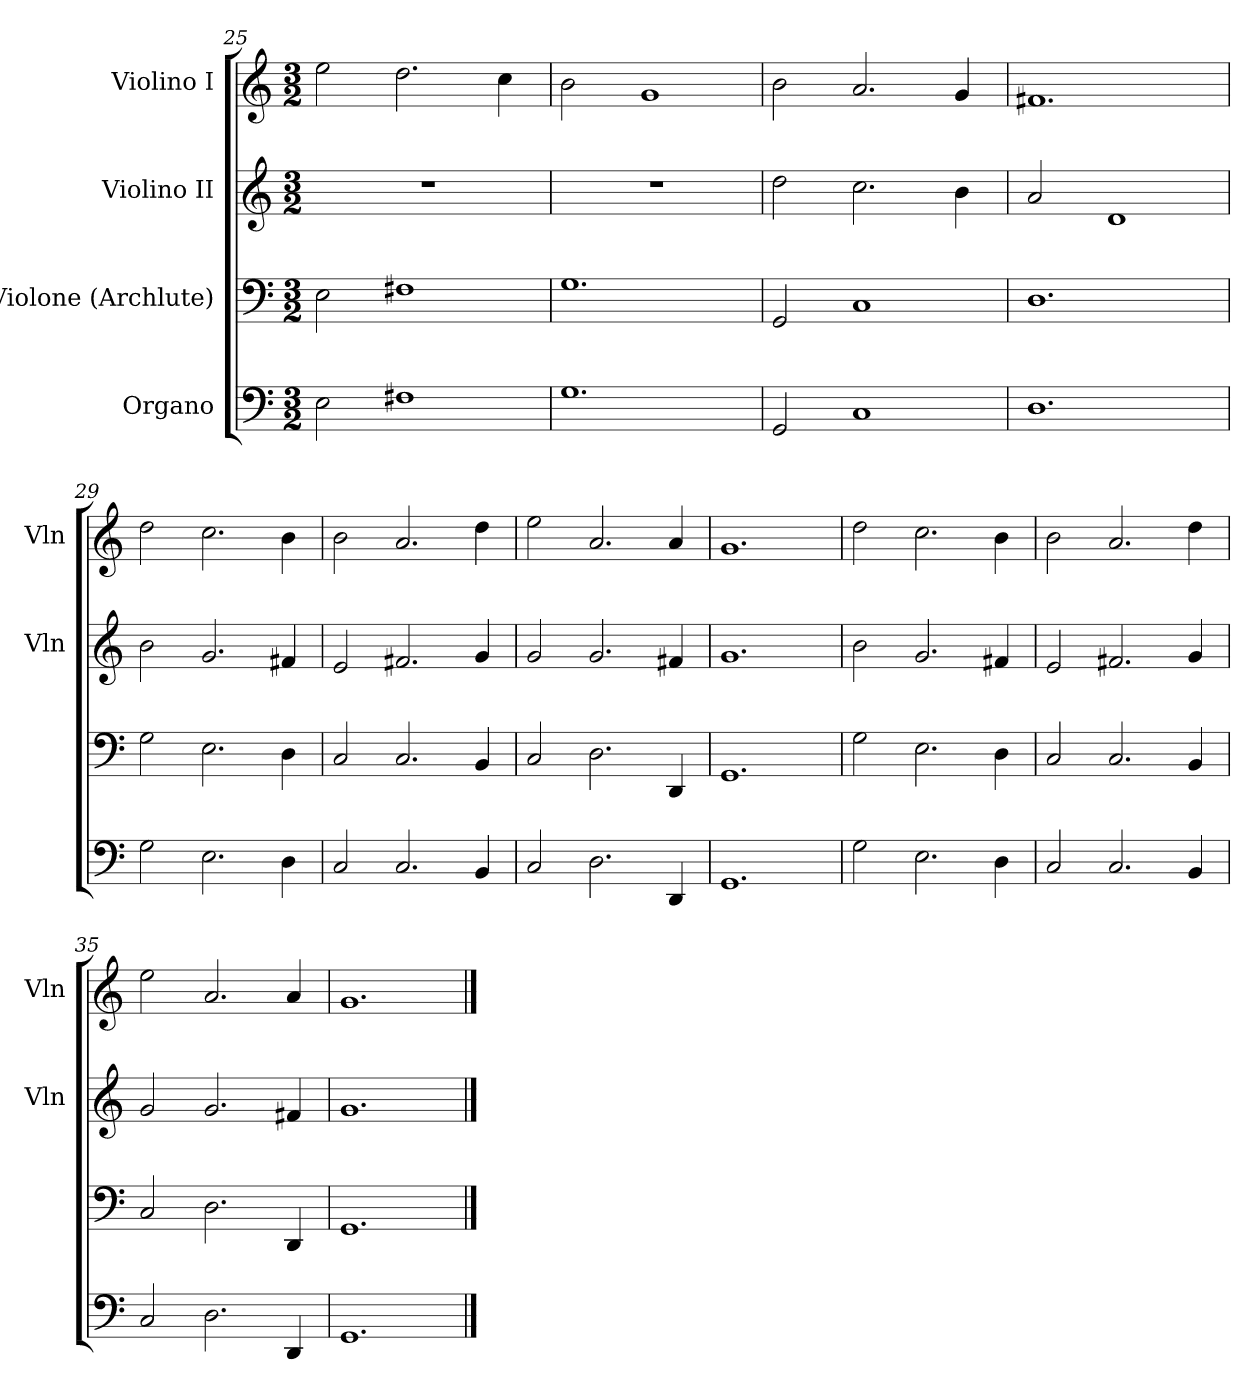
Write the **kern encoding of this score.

**kern	**kern	**kern	**kern
*part4	*part3	*part2	*part1
*staff4	*staff3	*staff2	*staff1
*I"Organo	*I"Violone (Archlute)	*I"Violino II	*I"Violino I
*	*	*I'Vln	*I'Vln
*clefF4	*clefF4	*clefG2	*clefG2
*k[]	*k[]	*k[]	*k[]
*M3/2	*M3/2	*M3/2	*M3/2
=25	=25	=25	=25
2E\	2E\	1.r	2ee\
1F#X\	1F#X\	.	2.dd\
.	.	.	4cc\
=26	=26	=26	=26
1.G\	1.G\	1.r	2b\
.	.	.	1g/
=27	=27	=27	=27
2GG/	2GG/	2dd\	2b\
1C/	1C/	2.cc\	2.a/
.	.	4b\	4g/
=28	=28	=28	=28
1.D\	1.D\	2a/	1.f#X/
.	.	1d/	.
=29	=29	=29	=29
2G\	2G\	2b\	2dd\
2.E\	2.E\	2.g/	2.cc\
4D\	4D\	4f#X/	4b\
=30	=30	=30	=30
2C/	2C/	2e/	2b\
2.C/	2.C/	2.f#X/	2.a/
4BB/	4BB/	4g/	4dd\
=31	=31	=31	=31
2C/	2C/	2g/	2ee\
2.D\	2.D\	2.g/	2.a/
4DD/	4DD/	4f#X/	4a/
=32	=32	=32	=32
1.GG/	1.GG/	1.g/	1.g/
=33	=33	=33	=33
2G\	2G\	2b\	2dd\
2.E\	2.E\	2.g/	2.cc\
4D\	4D\	4f#X/	4b\
=34	=34	=34	=34
2C/	2C/	2e/	2b\
2.C/	2.C/	2.f#X/	2.a/
4BB/	4BB/	4g/	4dd\
=35	=35	=35	=35
2C/	2C/	2g/	2ee\
2.D\	2.D\	2.g/	2.a/
4DD/	4DD/	4f#X/	4a/
=36	=36	=36	=36
1.GG/	1.GG/	1.g/	1.g/
==	==	==	==
*-	*-	*-	*-
